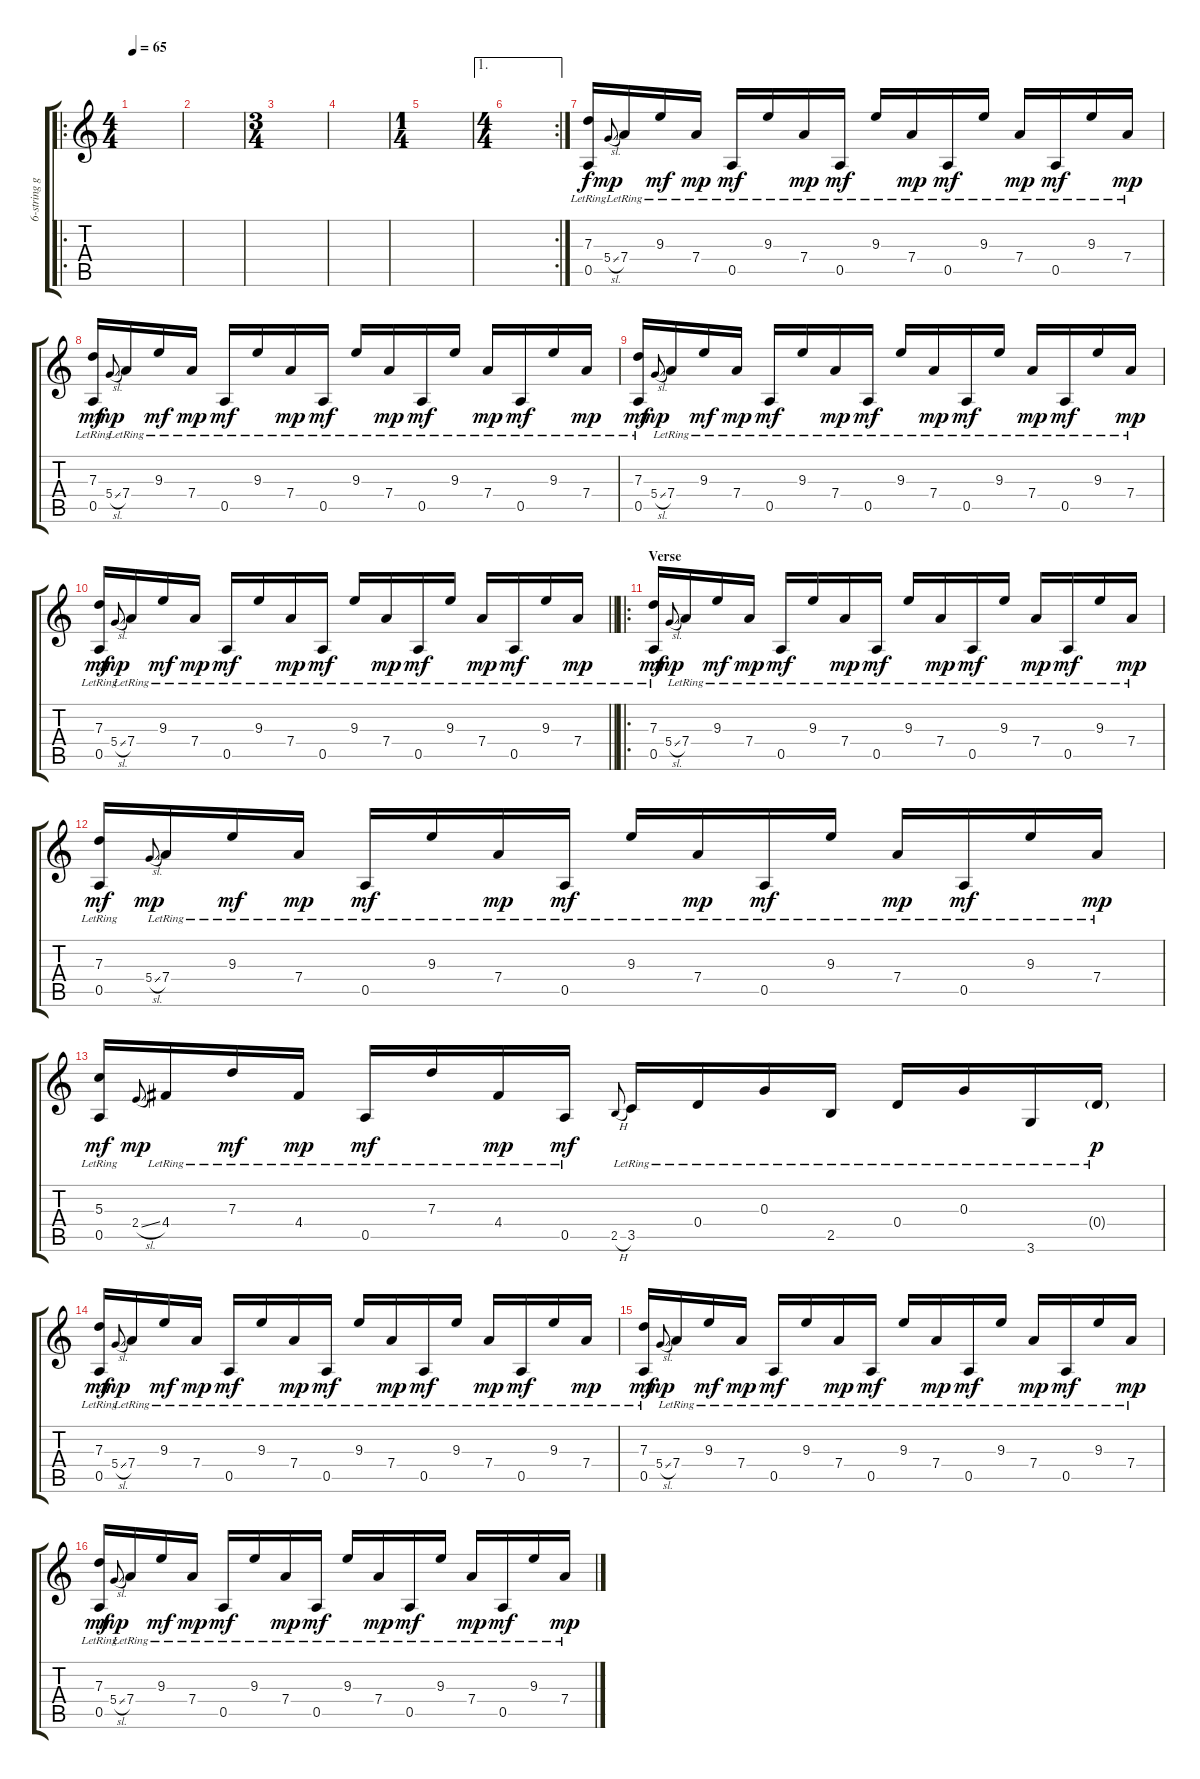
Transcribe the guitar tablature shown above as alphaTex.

\track ("6-string guitar" "6-string g") {instrument acousticguitarsteel}
\staff {score tabs}
\tuning (E4 B3 G3 D3 A2 E2) {hide}
\ro
\ts (4 4)
\tempo 65
\clef g2
\ks c
|
|
\ts (3 4)
|
|
\ts (1 4)
|
\ae 1
\rc 2
\ts (4 4)
|
(7.3{lr} 0.5{lr}).16 5.4{sl}.8{gr onbeat dy mp} 7.4{lr}.16 9.3{lr}.16{dy mf} 7.4{lr}.16{dy mp} 0.5{lr}.16{dy mf} 9.3{lr}.16 7.4{lr}.16{dy mp} 0.5{lr}.16{dy mf} 9.3{lr}.16 7.4{lr}.16{dy mp} 0.5{lr}.16{dy mf} 9.3{lr}.16 7.4{lr}.16{dy mp} 0.5{lr}.16{dy mf} 9.3{lr}.16 7.4{lr}.16{dy mp} |
(7.3{lr} 0.5{lr}).16{dy mf} 5.4{sl}.8{gr onbeat dy mp} 7.4{lr}.16 9.3{lr}.16{dy mf} 7.4{lr}.16{dy mp} 0.5{lr}.16{dy mf} 9.3{lr}.16 7.4{lr}.16{dy mp} 0.5{lr}.16{dy mf} 9.3{lr}.16 7.4{lr}.16{dy mp} 0.5{lr}.16{dy mf} 9.3{lr}.16 7.4{lr}.16{dy mp} 0.5{lr}.16{dy mf} 9.3{lr}.16 7.4{lr}.16{dy mp} |
(7.3{lr} 0.5{lr}).16{dy mf} 5.4{sl}.8{gr onbeat dy mp} 7.4{lr}.16 9.3{lr}.16{dy mf} 7.4{lr}.16{dy mp} 0.5{lr}.16{dy mf} 9.3{lr}.16 7.4{lr}.16{dy mp} 0.5{lr}.16{dy mf} 9.3{lr}.16 7.4{lr}.16{dy mp} 0.5{lr}.16{dy mf} 9.3{lr}.16 7.4{lr}.16{dy mp} 0.5{lr}.16{dy mf} 9.3{lr}.16 7.4{lr}.16{dy mp} |
\barLineRight lightlight
(7.3{lr} 0.5{lr}).16{dy mf} 5.4{sl}.8{gr onbeat dy mp} 7.4{lr}.16 9.3{lr}.16{dy mf} 7.4{lr}.16{dy mp} 0.5{lr}.16{dy mf} 9.3{lr}.16 7.4{lr}.16{dy mp} 0.5{lr}.16{dy mf} 9.3{lr}.16 7.4{lr}.16{dy mp} 0.5{lr}.16{dy mf} 9.3{lr}.16 7.4{lr}.16{dy mp} 0.5{lr}.16{dy mf} 9.3{lr}.16 7.4{lr}.16{dy mp} |
\ro
\section ("" "Verse")
(7.3{lr} 0.5{lr}).16{dy mf} 5.4{sl}.8{gr onbeat dy mp} 7.4{lr}.16 9.3{lr}.16{dy mf} 7.4{lr}.16{dy mp} 0.5{lr}.16{dy mf} 9.3{lr}.16 7.4{lr}.16{dy mp} 0.5{lr}.16{dy mf} 9.3{lr}.16 7.4{lr}.16{dy mp} 0.5{lr}.16{dy mf} 9.3{lr}.16 7.4{lr}.16{dy mp} 0.5{lr}.16{dy mf} 9.3{lr}.16 7.4{lr}.16{dy mp} |
(7.3{lr} 0.5{lr}).16{dy mf} 5.4{sl}.8{gr onbeat dy mp} 7.4{lr}.16 9.3{lr}.16{dy mf} 7.4{lr}.16{dy mp} 0.5{lr}.16{dy mf} 9.3{lr}.16 7.4{lr}.16{dy mp} 0.5{lr}.16{dy mf} 9.3{lr}.16 7.4{lr}.16{dy mp} 0.5{lr}.16{dy mf} 9.3{lr}.16 7.4{lr}.16{dy mp} 0.5{lr}.16{dy mf} 9.3{lr}.16 7.4{lr}.16{dy mp} |
(5.3{lr} 0.5{lr}).16{dy mf} 2.4{sl}.8{gr onbeat dy mp} 4.4{lr}.16 7.3{lr}.16{dy mf} 4.4{lr}.16{dy mp} 0.5{lr}.16{dy mf} 7.3{lr}.16 4.4{lr}.16{dy mp} 0.5{lr}.16{dy mf} 2.5{h}.8{gr onbeat} 3.5{lr}.16 0.4{lr}.16 0.3{lr}.16 2.5{lr}.16 0.4{lr}.16 0.3{lr}.16 3.6{lr}.16 0.4{g lr}.16{dy p} |
(7.3{lr} 0.5{lr}).16{dy mf} 5.4{sl}.8{gr onbeat dy mp} 7.4{lr}.16 9.3{lr}.16{dy mf} 7.4{lr}.16{dy mp} 0.5{lr}.16{dy mf} 9.3{lr}.16 7.4{lr}.16{dy mp} 0.5{lr}.16{dy mf} 9.3{lr}.16 7.4{lr}.16{dy mp} 0.5{lr}.16{dy mf} 9.3{lr}.16 7.4{lr}.16{dy mp} 0.5{lr}.16{dy mf} 9.3{lr}.16 7.4{lr}.16{dy mp} |
(7.3{lr} 0.5{lr}).16{dy mf} 5.4{sl}.8{gr onbeat dy mp} 7.4{lr}.16 9.3{lr}.16{dy mf} 7.4{lr}.16{dy mp} 0.5{lr}.16{dy mf} 9.3{lr}.16 7.4{lr}.16{dy mp} 0.5{lr}.16{dy mf} 9.3{lr}.16 7.4{lr}.16{dy mp} 0.5{lr}.16{dy mf} 9.3{lr}.16 7.4{lr}.16{dy mp} 0.5{lr}.16{dy mf} 9.3{lr}.16 7.4{lr}.16{dy mp} |
(7.3{lr} 0.5{lr}).16{dy mf} 5.4{sl}.8{gr onbeat dy mp} 7.4{lr}.16 9.3{lr}.16{dy mf} 7.4{lr}.16{dy mp} 0.5{lr}.16{dy mf} 9.3{lr}.16 7.4{lr}.16{dy mp} 0.5{lr}.16{dy mf} 9.3{lr}.16 7.4{lr}.16{dy mp} 0.5{lr}.16{dy mf} 9.3{lr}.16 7.4{lr}.16{dy mp} 0.5{lr}.16{dy mf} 9.3{lr}.16 7.4{lr}.16{dy mp}
